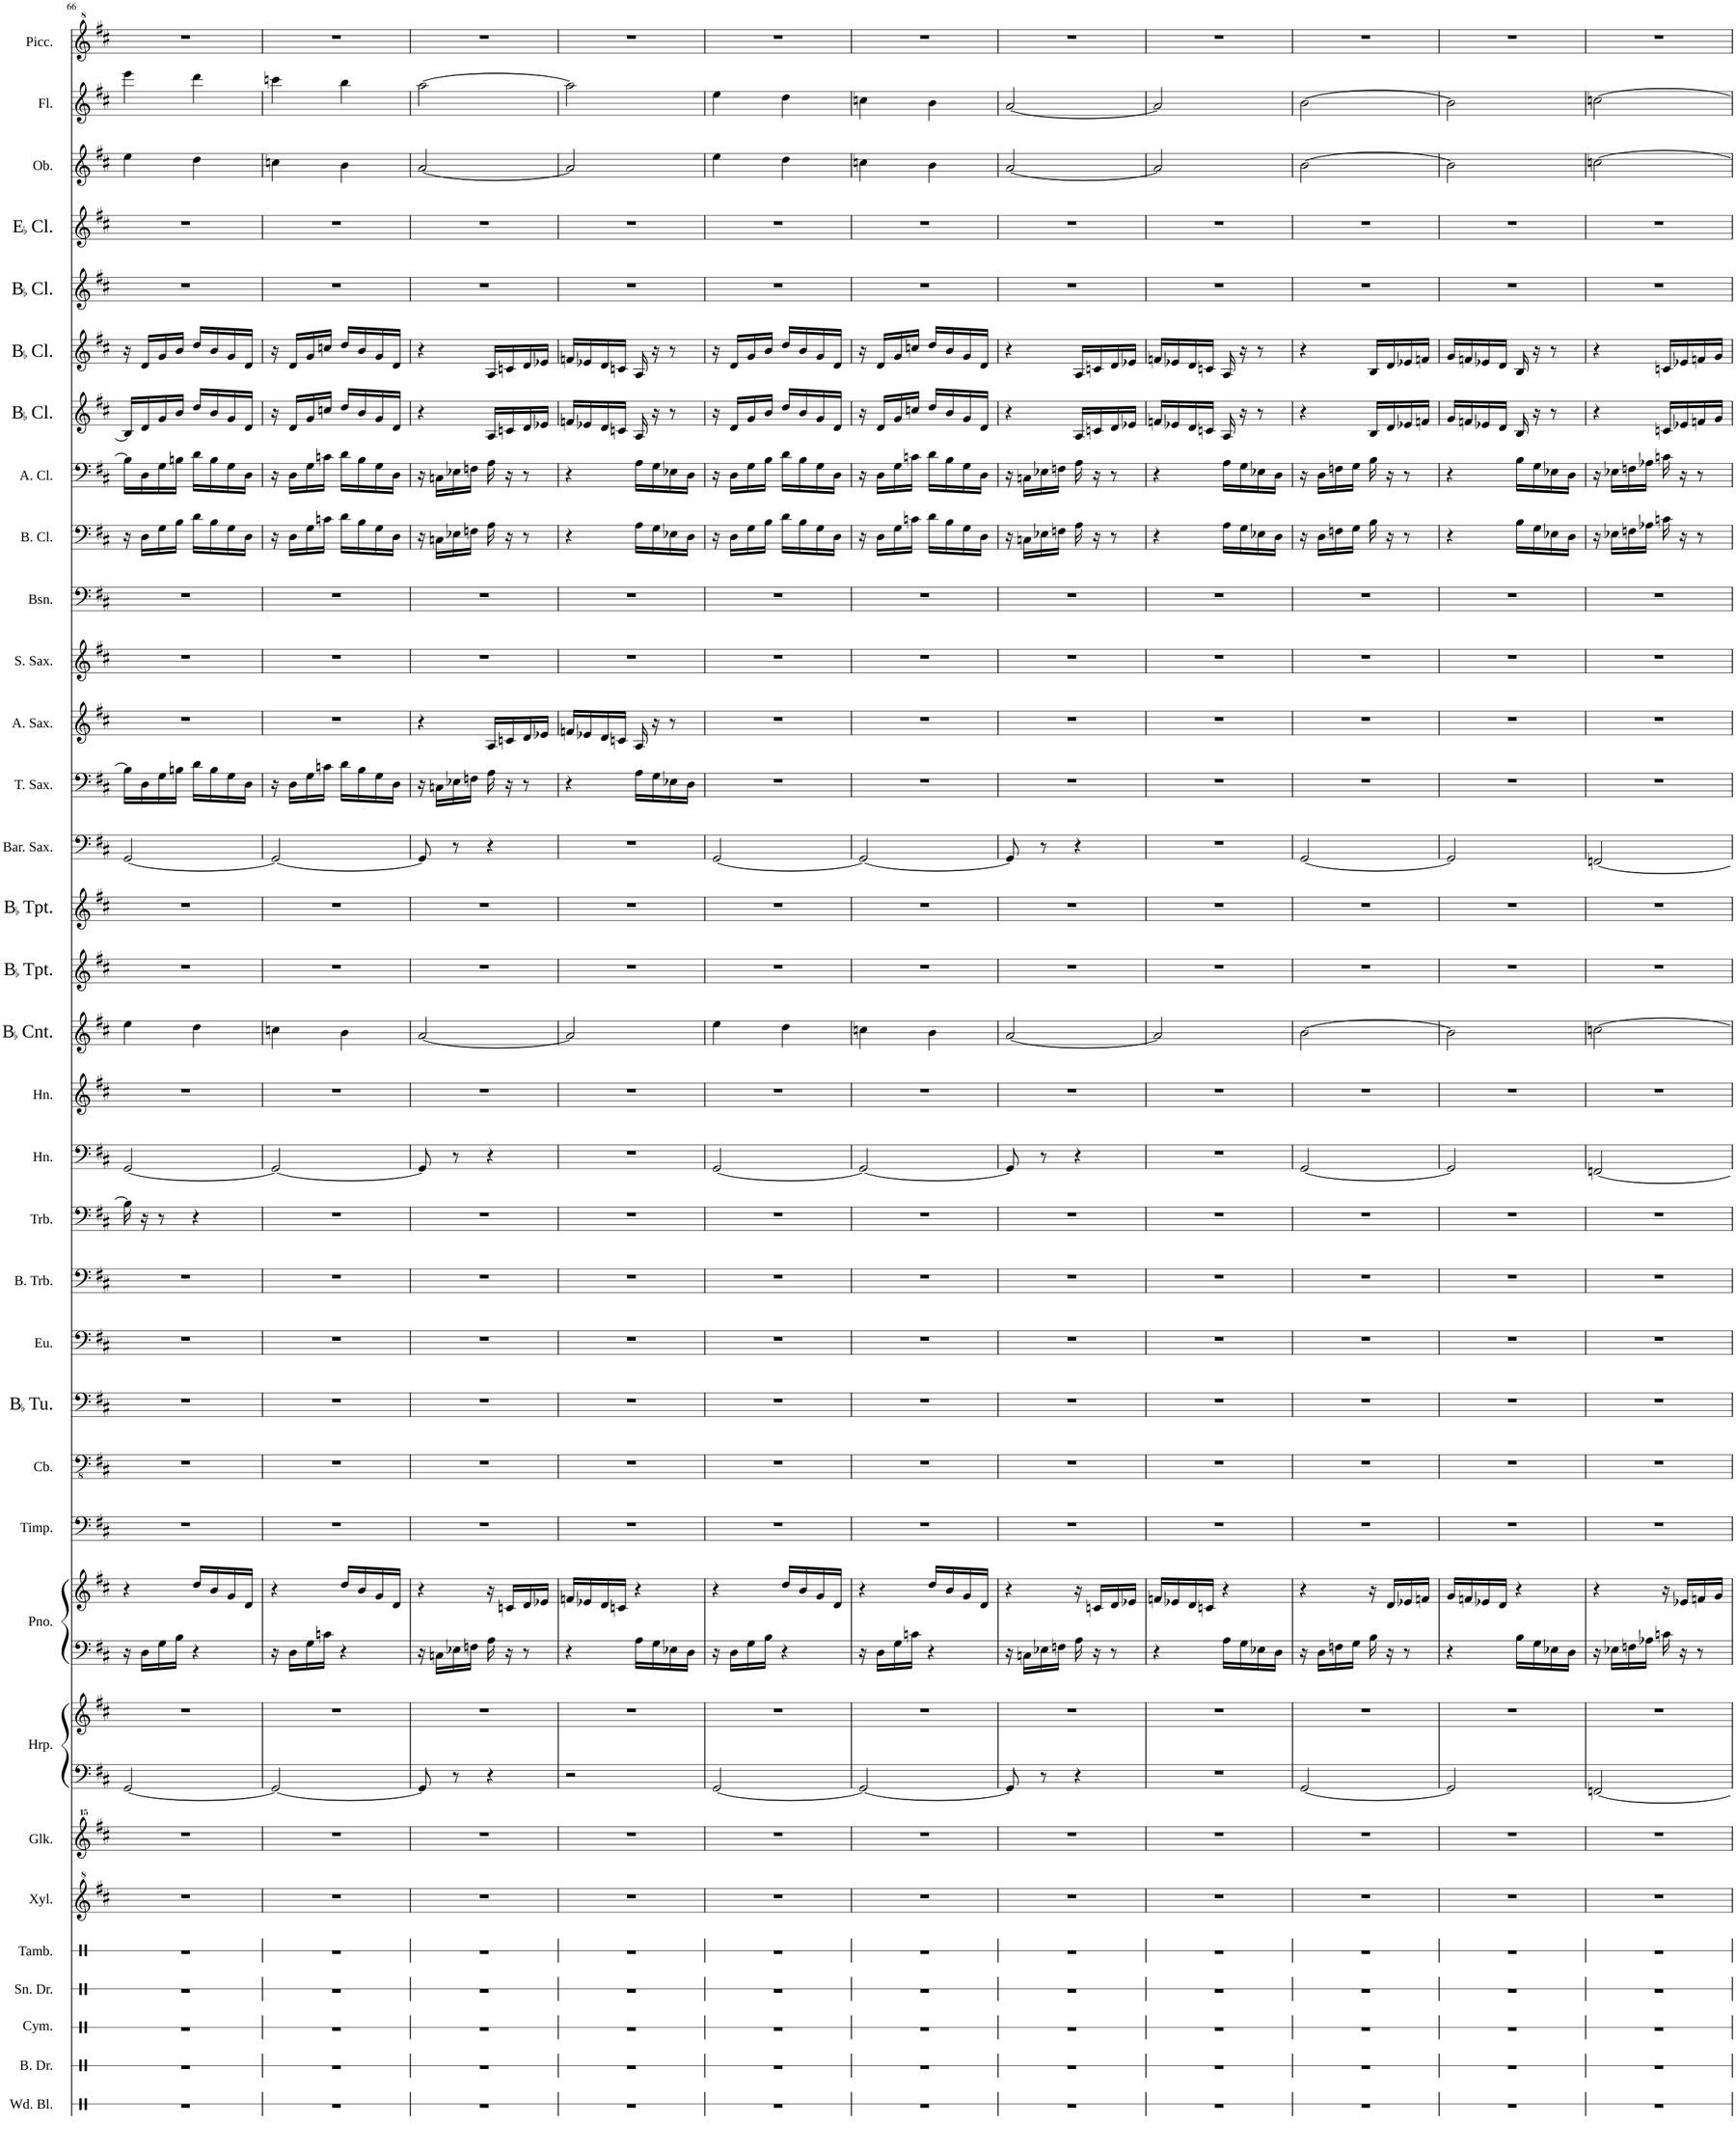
**kern	**kern	**kern	**kern	**kern	**kern	**kern	**kern	**kern	**kern	**kern	**kern	**kern	**kern	**kern	**kern	**kern	**kern	**kern	**kern	**kern	**kern	**kern	**kern	**kern	**kern	**kern	**kern	**kern	**kern	**kern	**kern	**kern	**kern	**kern	**kern
*part34	*part33	*part32	*part31	*part30	*part29	*part28	*part27	*part27	*part26	*part26	*part25	*part24	*part23	*part22	*part21	*part20	*part19	*part18	*part17	*part16	*part15	*part14	*part13	*part12	*part11	*part10	*part9	*part8	*part7	*part6	*part5	*part4	*part3	*part2	*part1
*staff36	*staff35	*staff34	*staff33	*staff32	*staff31	*staff30	*staff29	*staff28	*staff27	*staff26	*staff25	*staff24	*staff23	*staff22	*staff21	*staff20	*staff19	*staff18	*staff17	*staff16	*staff15	*staff14	*staff13	*staff12	*staff11	*staff10	*staff9	*staff8	*staff7	*staff6	*staff5	*staff4	*staff3	*staff2	*staff1
*I"Wood Blocks	*I"Bass Drum	*I"Cymbal	*I"Snare Drum	*I"Tambourine	*I"Xylophone	*I"Glockenspiel	*I"Harp	*	*I"Piano	*	*I"Timpani	*I"Double Bass	*I"BaccidentalFlat Tuba	*I"Euphonium	*I"Bass Trombone	*I"Trombone	*I"Horn	*I"Horn	*I"BaccidentalFlat Cornet	*I"BaccidentalFlat Trumpet	*I"BaccidentalFlat Trumpet	*I"Baritone Saxophone	*I"Tenor Saxophone	*I"Alto Saxophone	*I"Soprano Saxophone	*I"Bassoon	*I"Bass Clarinet	*I"Alto Clarinet	*I"BaccidentalFlat Clarinet	*I"BaccidentalFlat Clarinet	*I"BaccidentalFlat Clarinet	*I"EaccidentalFlat Clarinet	*I"Oboe	*I"Flute	*I"Piccolo
*I'Wd. Bl.	*I'B. Dr.	*I'Cym.	*I'Sn. Dr.	*I'Tamb.	*I'Xyl.	*I'Glk.	*I'Hrp.	*	*I'Pno.	*	*I'Timp.	*	*I'BaccidentalFlat Tu.	*I'Eu.	*I'B. Trb.	*I'Trb.	*I'Hn.	*I'Hn.	*I'BaccidentalFlat Cnt.	*I'BaccidentalFlat Tpt.	*I'BaccidentalFlat Tpt.	*I'Bar. Sax.	*I'T. Sax.	*I'A. Sax.	*I'S. Sax.	*I'Bsn.	*I'B. Cl.	*I'A. Cl.	*I'BaccidentalFlat Cl.	*I'BaccidentalFlat Cl.	*I'BaccidentalFlat Cl.	*I'EaccidentalFlat Cl.	*I'Ob.	*I'Fl.	*I'Picc.
!!LO:PB:g=z
*clefX	*clefX	*clefX	*clefX	*clefX	*clefG^2	*clefG^^2	*clefF4	*clefG2	*clefF4	*clefG2	*clefF4	*clefFv4	*clefF4	*clefF4	*clefF4	*clefF4	*clefF4	*clefG2	*clefG2	*clefG2	*clefG2	*clefF4	*clefF4	*clefG2	*clefG2	*clefF4	*clefF4	*clefF4	*clefG2	*clefG2	*clefG2	*clefG2	*clefG2	*clefG2	*clefG^2
*	*	*	*	*	*	*	*	*	*	*	*	*Trd7c12	*	*	*	*	*Trd4c7	*Trd4c7	*Trd1c2	*Trd1c2	*Trd1c2	*	*Trd8c14	*Trd5c9	*Trd5c9	*	*Trd8c14	*Trd1c2	*Trd1c2	*Trd1c2	*Trd1c2	*Trd-2c-3	*	*	*Trd-7c-12
*k[]	*k[]	*k[]	*k[]	*k[]	*k[f#c#]	*k[f#c#]	*k[f#c#]	*k[f#c#]	*k[f#c#]	*k[f#c#]	*k[f#c#]	*k[f#c#]	*k[f#c#]	*k[f#c#]	*k[f#c#]	*k[f#c#]	*k[f#c#]	*k[f#c#]	*k[f#c#]	*k[f#c#]	*k[f#c#]	*k[f#c#]	*k[f#c#]	*k[f#c#]	*k[f#c#]	*k[f#c#]	*k[f#c#]	*k[f#c#]	*k[f#c#]	*k[f#c#]	*k[f#c#]	*k[f#c#]	*k[f#c#]	*k[f#c#]	*k[f#c#]
*M2/4	*M2/4	*M2/4	*M2/4	*M2/4	*M2/4	*M2/4	*M2/4	*M2/4	*M2/4	*M2/4	*M2/4	*M2/4	*M2/4	*M2/4	*M2/4	*M2/4	*M2/4	*M2/4	*M2/4	*M2/4	*M2/4	*M2/4	*M2/4	*M2/4	*M2/4	*M2/4	*M2/4	*M2/4	*M2/4	*M2/4	*M2/4	*M2/4	*M2/4	*M2/4	*M2/4
=66	=66	=66	=66	=66	=66	=66	=66	=66	=66	=66	=66	=66	=66	=66	=66	=66	=66	=66	=66	=66	=66	=66	=66	=66	=66	=66	=66	=66	=66	=66	=66	=66	=66	=66	=66
2r	2r	2r	2r	2r	2r	2r	[2GG/	2r	16r	4r	2r	2r	2r	2r	2r	16B-\]	[2GG/	2r	4ee\	2r	2r	[2GG/	16B-\LL]	2r	2r	2r	16r	16B-\LL]	16B-/LL]	16r	2r	2r	4ee\	4eee\	2r
.	.	.	.	.	.	.	.	.	16D\LL	.	.	.	.	.	.	16r	.	.	.	.	.	.	16D\	.	.	.	16D\LL	16D\	16d/	16d/LL	.	.	.	.	.
.	.	.	.	.	.	.	.	.	16G\	.	.	.	.	.	.	8r	.	.	.	.	.	.	16G\	.	.	.	16G\	16G\	16g/	16g/	.	.	.	.	.
.	.	.	.	.	.	.	.	.	16B\JJ	.	.	.	.	.	.	.	.	.	.	.	.	.	16Bn\JJ	.	.	.	16B\JJ	16Bn\JJ	16b/JJ	16b/JJ	.	.	.	.	.
.	.	.	.	.	.	.	.	.	4r	16dd/LL	.	.	.	.	.	4r	.	.	4dd\	.	.	.	16d\LL	.	.	.	16d\LL	16d\LL	16dd/LL	16dd/LL	.	.	4dd\	4ddd\	.
.	.	.	.	.	.	.	.	.	.	16b/	.	.	.	.	.	.	.	.	.	.	.	.	16B\	.	.	.	16B\	16B\	16b/	16b/	.	.	.	.	.
.	.	.	.	.	.	.	.	.	.	16g/	.	.	.	.	.	.	.	.	.	.	.	.	16G\	.	.	.	16G\	16G\	16g/	16g/	.	.	.	.	.
.	.	.	.	.	.	.	.	.	.	16d/JJ	.	.	.	.	.	.	.	.	.	.	.	.	16D\JJ	.	.	.	16D\JJ	16D\JJ	16d/JJ	16d/JJ	.	.	.	.	.
=67	=67	=67	=67	=67	=67	=67	=67	=67	=67	=67	=67	=67	=67	=67	=67	=67	=67	=67	=67	=67	=67	=67	=67	=67	=67	=67	=67	=67	=67	=67	=67	=67	=67	=67	=67
2r	2r	2r	2r	2r	2r	2r	2GG/_	2r	16r	4r	2r	2r	2r	2r	2r	2r	2GG/_	2r	4ccn\	2r	2r	2GG/_	16r	2r	2r	2r	16r	16r	16r	16r	2r	2r	4ccn\	4cccn\	2r
.	.	.	.	.	.	.	.	.	16D\LL	.	.	.	.	.	.	.	.	.	.	.	.	.	16D\LL	.	.	.	16D\LL	16D\LL	16d/LL	16d/LL	.	.	.	.	.
.	.	.	.	.	.	.	.	.	16G\	.	.	.	.	.	.	.	.	.	.	.	.	.	16G\	.	.	.	16G\	16G\	16g/	16g/	.	.	.	.	.
.	.	.	.	.	.	.	.	.	16cn\JJ	.	.	.	.	.	.	.	.	.	.	.	.	.	16cn\JJ	.	.	.	16cn\JJ	16cn\JJ	16ccn/JJ	16ccn/JJ	.	.	.	.	.
.	.	.	.	.	.	.	.	.	4r	16dd/LL	.	.	.	.	.	.	.	.	4b\	.	.	.	16d\LL	.	.	.	16d\LL	16d\LL	16dd/LL	16dd/LL	.	.	4b\	4bb\	.
.	.	.	.	.	.	.	.	.	.	16b/	.	.	.	.	.	.	.	.	.	.	.	.	16B\	.	.	.	16B\	16B\	16b/	16b/	.	.	.	.	.
.	.	.	.	.	.	.	.	.	.	16g/	.	.	.	.	.	.	.	.	.	.	.	.	16G\	.	.	.	16G\	16G\	16g/	16g/	.	.	.	.	.
.	.	.	.	.	.	.	.	.	.	16d/JJ	.	.	.	.	.	.	.	.	.	.	.	.	16D\JJ	.	.	.	16D\JJ	16D\JJ	16d/JJ	16d/JJ	.	.	.	.	.
=68	=68	=68	=68	=68	=68	=68	=68	=68	=68	=68	=68	=68	=68	=68	=68	=68	=68	=68	=68	=68	=68	=68	=68	=68	=68	=68	=68	=68	=68	=68	=68	=68	=68	=68	=68
2r	2r	2r	2r	2r	2r	2r	8GG/]	2r	16r	4r	2r	2r	2r	2r	2r	2r	8GG/]	2r	[2a/	2r	2r	8GG/]	16r	4r	2r	2r	16r	16r	4r	4r	2r	2r	[2a/	[2aa\	2r
.	.	.	.	.	.	.	.	.	16Cn\LL	.	.	.	.	.	.	.	.	.	.	.	.	.	16Cn\LL	.	.	.	16Cn\LL	16Cn\LL	.	.	.	.	.	.	.
.	.	.	.	.	.	.	8r	.	16E-X\	.	.	.	.	.	.	.	8r	.	.	.	.	8r	16E-X\	.	.	.	16E-X\	16E-X\	.	.	.	.	.	.	.
.	.	.	.	.	.	.	.	.	16Fn\JJ	.	.	.	.	.	.	.	.	.	.	.	.	.	16Fn\JJ	.	.	.	16Fn\JJ	16Fn\JJ	.	.	.	.	.	.	.
.	.	.	.	.	.	.	4r	.	16A\	16r	.	.	.	.	.	.	4r	.	.	.	.	4r	16A\	16A/LL	.	.	16A\	16A\	16A/LL	16A/LL	.	.	.	.	.
.	.	.	.	.	.	.	.	.	16r	16cn/LL	.	.	.	.	.	.	.	.	.	.	.	.	16r	16cn/	.	.	16r	16r	16cn/	16cn/	.	.	.	.	.
.	.	.	.	.	.	.	.	.	8r	16d/	.	.	.	.	.	.	.	.	.	.	.	.	8r	16d/	.	.	8r	8r	16d/	16d/	.	.	.	.	.
.	.	.	.	.	.	.	.	.	.	16e-X/JJ	.	.	.	.	.	.	.	.	.	.	.	.	.	16e-X/JJ	.	.	.	.	16e-X/JJ	16e-X/JJ	.	.	.	.	.
=69	=69	=69	=69	=69	=69	=69	=69	=69	=69	=69	=69	=69	=69	=69	=69	=69	=69	=69	=69	=69	=69	=69	=69	=69	=69	=69	=69	=69	=69	=69	=69	=69	=69	=69	=69
2r	2r	2r	2r	2r	2r	2r	2r	2r	4r	16fn/LL	2r	2r	2r	2r	2r	2r	2r	2r	2a/]	2r	2r	2r	4r	16fn/LL	2r	2r	4r	4r	16fn/LL	16fn/LL	2r	2r	2a/]	2aa\]	2r
.	.	.	.	.	.	.	.	.	.	16e-X/	.	.	.	.	.	.	.	.	.	.	.	.	.	16e-X/	.	.	.	.	16e-X/	16e-X/	.	.	.	.	.
.	.	.	.	.	.	.	.	.	.	16d/	.	.	.	.	.	.	.	.	.	.	.	.	.	16d/	.	.	.	.	16d/	16d/	.	.	.	.	.
.	.	.	.	.	.	.	.	.	.	16cn/JJ	.	.	.	.	.	.	.	.	.	.	.	.	.	16cn/JJ	.	.	.	.	16cn/JJ	16cn/JJ	.	.	.	.	.
.	.	.	.	.	.	.	.	.	16A\LL	4r	.	.	.	.	.	.	.	.	.	.	.	.	16A\LL	16A/	.	.	16A\LL	16A\LL	16A/	16A/	.	.	.	.	.
.	.	.	.	.	.	.	.	.	16G\	.	.	.	.	.	.	.	.	.	.	.	.	.	16G\	16r	.	.	16G\	16G\	16r	16r	.	.	.	.	.
.	.	.	.	.	.	.	.	.	16E-X\	.	.	.	.	.	.	.	.	.	.	.	.	.	16E-X\	8r	.	.	16E-X\	16E-X\	8r	8r	.	.	.	.	.
.	.	.	.	.	.	.	.	.	16D\JJ	.	.	.	.	.	.	.	.	.	.	.	.	.	16D\JJ	.	.	.	16D\JJ	16D\JJ	.	.	.	.	.	.	.
=70	=70	=70	=70	=70	=70	=70	=70	=70	=70	=70	=70	=70	=70	=70	=70	=70	=70	=70	=70	=70	=70	=70	=70	=70	=70	=70	=70	=70	=70	=70	=70	=70	=70	=70	=70
2r	2r	2r	2r	2r	2r	2r	[2GG/	2r	16r	4r	2r	2r	2r	2r	2r	2r	[2GG/	2r	4ee\	2r	2r	[2GG/	2r	2r	2r	2r	16r	16r	16r	16r	2r	2r	4ee\	4ee\	2r
.	.	.	.	.	.	.	.	.	16D\LL	.	.	.	.	.	.	.	.	.	.	.	.	.	.	.	.	.	16D\LL	16D\LL	16d/LL	16d/LL	.	.	.	.	.
.	.	.	.	.	.	.	.	.	16G\	.	.	.	.	.	.	.	.	.	.	.	.	.	.	.	.	.	16G\	16G\	16g/	16g/	.	.	.	.	.
.	.	.	.	.	.	.	.	.	16B\JJ	.	.	.	.	.	.	.	.	.	.	.	.	.	.	.	.	.	16B\JJ	16B\JJ	16b/JJ	16b/JJ	.	.	.	.	.
.	.	.	.	.	.	.	.	.	4r	16dd/LL	.	.	.	.	.	.	.	.	4dd\	.	.	.	.	.	.	.	16d\LL	16d\LL	16dd/LL	16dd/LL	.	.	4dd\	4dd\	.
.	.	.	.	.	.	.	.	.	.	16b/	.	.	.	.	.	.	.	.	.	.	.	.	.	.	.	.	16B\	16B\	16b/	16b/	.	.	.	.	.
.	.	.	.	.	.	.	.	.	.	16g/	.	.	.	.	.	.	.	.	.	.	.	.	.	.	.	.	16G\	16G\	16g/	16g/	.	.	.	.	.
.	.	.	.	.	.	.	.	.	.	16d/JJ	.	.	.	.	.	.	.	.	.	.	.	.	.	.	.	.	16D\JJ	16D\JJ	16d/JJ	16d/JJ	.	.	.	.	.
=71	=71	=71	=71	=71	=71	=71	=71	=71	=71	=71	=71	=71	=71	=71	=71	=71	=71	=71	=71	=71	=71	=71	=71	=71	=71	=71	=71	=71	=71	=71	=71	=71	=71	=71	=71
2r	2r	2r	2r	2r	2r	2r	2GG/_	2r	16r	4r	2r	2r	2r	2r	2r	2r	2GG/_	2r	4ccn\	2r	2r	2GG/_	2r	2r	2r	2r	16r	16r	16r	16r	2r	2r	4ccn\	4ccn\	2r
.	.	.	.	.	.	.	.	.	16D\LL	.	.	.	.	.	.	.	.	.	.	.	.	.	.	.	.	.	16D\LL	16D\LL	16d/LL	16d/LL	.	.	.	.	.
.	.	.	.	.	.	.	.	.	16G\	.	.	.	.	.	.	.	.	.	.	.	.	.	.	.	.	.	16G\	16G\	16g/	16g/	.	.	.	.	.
.	.	.	.	.	.	.	.	.	16cn\JJ	.	.	.	.	.	.	.	.	.	.	.	.	.	.	.	.	.	16cn\JJ	16cn\JJ	16ccn/JJ	16ccn/JJ	.	.	.	.	.
.	.	.	.	.	.	.	.	.	4r	16dd/LL	.	.	.	.	.	.	.	.	4b\	.	.	.	.	.	.	.	16d\LL	16d\LL	16dd/LL	16dd/LL	.	.	4b\	4b\	.
.	.	.	.	.	.	.	.	.	.	16b/	.	.	.	.	.	.	.	.	.	.	.	.	.	.	.	.	16B\	16B\	16b/	16b/	.	.	.	.	.
.	.	.	.	.	.	.	.	.	.	16g/	.	.	.	.	.	.	.	.	.	.	.	.	.	.	.	.	16G\	16G\	16g/	16g/	.	.	.	.	.
.	.	.	.	.	.	.	.	.	.	16d/JJ	.	.	.	.	.	.	.	.	.	.	.	.	.	.	.	.	16D\JJ	16D\JJ	16d/JJ	16d/JJ	.	.	.	.	.
=72	=72	=72	=72	=72	=72	=72	=72	=72	=72	=72	=72	=72	=72	=72	=72	=72	=72	=72	=72	=72	=72	=72	=72	=72	=72	=72	=72	=72	=72	=72	=72	=72	=72	=72	=72
2r	2r	2r	2r	2r	2r	2r	8GG/]	2r	16r	4r	2r	2r	2r	2r	2r	2r	8GG/]	2r	[2a/	2r	2r	8GG/]	2r	2r	2r	2r	16r	16r	4r	4r	2r	2r	[2a/	[2a/	2r
.	.	.	.	.	.	.	.	.	16Cn\LL	.	.	.	.	.	.	.	.	.	.	.	.	.	.	.	.	.	16Cn\LL	16Cn\LL	.	.	.	.	.	.	.
.	.	.	.	.	.	.	8r	.	16E-X\	.	.	.	.	.	.	.	8r	.	.	.	.	8r	.	.	.	.	16E-X\	16E-X\	.	.	.	.	.	.	.
.	.	.	.	.	.	.	.	.	16Fn\JJ	.	.	.	.	.	.	.	.	.	.	.	.	.	.	.	.	.	16Fn\JJ	16Fn\JJ	.	.	.	.	.	.	.
.	.	.	.	.	.	.	4r	.	16A\	16r	.	.	.	.	.	.	4r	.	.	.	.	4r	.	.	.	.	16A\	16A\	16A/LL	16A/LL	.	.	.	.	.
.	.	.	.	.	.	.	.	.	16r	16cn/LL	.	.	.	.	.	.	.	.	.	.	.	.	.	.	.	.	16r	16r	16cn/	16cn/	.	.	.	.	.
.	.	.	.	.	.	.	.	.	8r	16d/	.	.	.	.	.	.	.	.	.	.	.	.	.	.	.	.	8r	8r	16d/	16d/	.	.	.	.	.
.	.	.	.	.	.	.	.	.	.	16e-X/JJ	.	.	.	.	.	.	.	.	.	.	.	.	.	.	.	.	.	.	16e-X/JJ	16e-X/JJ	.	.	.	.	.
=73	=73	=73	=73	=73	=73	=73	=73	=73	=73	=73	=73	=73	=73	=73	=73	=73	=73	=73	=73	=73	=73	=73	=73	=73	=73	=73	=73	=73	=73	=73	=73	=73	=73	=73	=73
2r	2r	2r	2r	2r	2r	2r	2r	2r	4r	16fn/LL	2r	2r	2r	2r	2r	2r	2r	2r	2a/]	2r	2r	2r	2r	2r	2r	2r	4r	4r	16fn/LL	16fn/LL	2r	2r	2a/]	2a/]	2r
.	.	.	.	.	.	.	.	.	.	16e-X/	.	.	.	.	.	.	.	.	.	.	.	.	.	.	.	.	.	.	16e-X/	16e-X/	.	.	.	.	.
.	.	.	.	.	.	.	.	.	.	16d/	.	.	.	.	.	.	.	.	.	.	.	.	.	.	.	.	.	.	16d/	16d/	.	.	.	.	.
.	.	.	.	.	.	.	.	.	.	16cn/JJ	.	.	.	.	.	.	.	.	.	.	.	.	.	.	.	.	.	.	16cn/JJ	16cn/JJ	.	.	.	.	.
.	.	.	.	.	.	.	.	.	16A\LL	4r	.	.	.	.	.	.	.	.	.	.	.	.	.	.	.	.	16A\LL	16A\LL	16A/	16A/	.	.	.	.	.
.	.	.	.	.	.	.	.	.	16G\	.	.	.	.	.	.	.	.	.	.	.	.	.	.	.	.	.	16G\	16G\	16r	16r	.	.	.	.	.
.	.	.	.	.	.	.	.	.	16E-X\	.	.	.	.	.	.	.	.	.	.	.	.	.	.	.	.	.	16E-X\	16E-X\	8r	8r	.	.	.	.	.
.	.	.	.	.	.	.	.	.	16D\JJ	.	.	.	.	.	.	.	.	.	.	.	.	.	.	.	.	.	16D\JJ	16D\JJ	.	.	.	.	.	.	.
=74	=74	=74	=74	=74	=74	=74	=74	=74	=74	=74	=74	=74	=74	=74	=74	=74	=74	=74	=74	=74	=74	=74	=74	=74	=74	=74	=74	=74	=74	=74	=74	=74	=74	=74	=74
2r	2r	2r	2r	2r	2r	2r	[2GG/	2r	16r	4r	2r	2r	2r	2r	2r	2r	[2GG/	2r	[2b\	2r	2r	[2GG/	2r	2r	2r	2r	16r	16r	4r	4r	2r	2r	[2b\	[2b\	2r
.	.	.	.	.	.	.	.	.	16D\LL	.	.	.	.	.	.	.	.	.	.	.	.	.	.	.	.	.	16D\LL	16D\LL	.	.	.	.	.	.	.
.	.	.	.	.	.	.	.	.	16Fn\	.	.	.	.	.	.	.	.	.	.	.	.	.	.	.	.	.	16Fn\	16Fn\	.	.	.	.	.	.	.
.	.	.	.	.	.	.	.	.	16G\JJ	.	.	.	.	.	.	.	.	.	.	.	.	.	.	.	.	.	16G\JJ	16G\JJ	.	.	.	.	.	.	.
.	.	.	.	.	.	.	.	.	16B\	16r	.	.	.	.	.	.	.	.	.	.	.	.	.	.	.	.	16B\	16B\	16B/LL	16B/LL	.	.	.	.	.
.	.	.	.	.	.	.	.	.	16r	16d/LL	.	.	.	.	.	.	.	.	.	.	.	.	.	.	.	.	16r	16r	16d/	16d/	.	.	.	.	.
.	.	.	.	.	.	.	.	.	8r	16e-X/	.	.	.	.	.	.	.	.	.	.	.	.	.	.	.	.	8r	8r	16e-X/	16e-X/	.	.	.	.	.
.	.	.	.	.	.	.	.	.	.	16fn/JJ	.	.	.	.	.	.	.	.	.	.	.	.	.	.	.	.	.	.	16fn/JJ	16fn/JJ	.	.	.	.	.
=75	=75	=75	=75	=75	=75	=75	=75	=75	=75	=75	=75	=75	=75	=75	=75	=75	=75	=75	=75	=75	=75	=75	=75	=75	=75	=75	=75	=75	=75	=75	=75	=75	=75	=75	=75
2r	2r	2r	2r	2r	2r	2r	2GG/]	2r	4r	16g/LL	2r	2r	2r	2r	2r	2r	2GG/]	2r	2b\]	2r	2r	2GG/]	2r	2r	2r	2r	4r	4r	16g/LL	16g/LL	2r	2r	2b\]	2b\]	2r
.	.	.	.	.	.	.	.	.	.	16fn/	.	.	.	.	.	.	.	.	.	.	.	.	.	.	.	.	.	.	16fn/	16fn/	.	.	.	.	.
.	.	.	.	.	.	.	.	.	.	16e-X/	.	.	.	.	.	.	.	.	.	.	.	.	.	.	.	.	.	.	16e-X/	16e-X/	.	.	.	.	.
.	.	.	.	.	.	.	.	.	.	16d/JJ	.	.	.	.	.	.	.	.	.	.	.	.	.	.	.	.	.	.	16d/JJ	16d/JJ	.	.	.	.	.
.	.	.	.	.	.	.	.	.	16B\LL	4r	.	.	.	.	.	.	.	.	.	.	.	.	.	.	.	.	16B\LL	16B\LL	16B/	16B/	.	.	.	.	.
.	.	.	.	.	.	.	.	.	16G\	.	.	.	.	.	.	.	.	.	.	.	.	.	.	.	.	.	16G\	16G\	16r	16r	.	.	.	.	.
.	.	.	.	.	.	.	.	.	16E-X\	.	.	.	.	.	.	.	.	.	.	.	.	.	.	.	.	.	16E-X\	16E-X\	8r	8r	.	.	.	.	.
.	.	.	.	.	.	.	.	.	16D\JJ	.	.	.	.	.	.	.	.	.	.	.	.	.	.	.	.	.	16D\JJ	16D\JJ	.	.	.	.	.	.	.
=76	=76	=76	=76	=76	=76	=76	=76	=76	=76	=76	=76	=76	=76	=76	=76	=76	=76	=76	=76	=76	=76	=76	=76	=76	=76	=76	=76	=76	=76	=76	=76	=76	=76	=76	=76
2r	2r	2r	2r	2r	2r	2r	[2FFn/	2r	16r	4r	2r	2r	2r	2r	2r	2r	[2FFn/	2r	[2ccn\	2r	2r	[2FFn/	2r	2r	2r	2r	16r	16r	4r	4r	2r	2r	[2ccn\	[2ccn\	2r
.	.	.	.	.	.	.	.	.	16E-X\LL	.	.	.	.	.	.	.	.	.	.	.	.	.	.	.	.	.	16E-X\LL	16E-X\LL	.	.	.	.	.	.	.
.	.	.	.	.	.	.	.	.	16Fn\	.	.	.	.	.	.	.	.	.	.	.	.	.	.	.	.	.	16Fn\	16Fn\	.	.	.	.	.	.	.
.	.	.	.	.	.	.	.	.	16A-X\JJ	.	.	.	.	.	.	.	.	.	.	.	.	.	.	.	.	.	16A-X\JJ	16A-X\JJ	.	.	.	.	.	.	.
.	.	.	.	.	.	.	.	.	16cn\	16r	.	.	.	.	.	.	.	.	.	.	.	.	.	.	.	.	16cn\	16cn\	16cn/LL	16cn/LL	.	.	.	.	.
.	.	.	.	.	.	.	.	.	16r	16e-X/LL	.	.	.	.	.	.	.	.	.	.	.	.	.	.	.	.	16r	16r	16e-X/	16e-X/	.	.	.	.	.
.	.	.	.	.	.	.	.	.	8r	16fn/	.	.	.	.	.	.	.	.	.	.	.	.	.	.	.	.	8r	8r	16fn/	16fn/	.	.	.	.	.
.	.	.	.	.	.	.	.	.	.	16g/JJ	.	.	.	.	.	.	.	.	.	.	.	.	.	.	.	.	.	.	16g/JJ	16g/JJ	.	.	.	.	.
=	=	=	=	=	=	=	=	=	=	=	=	=	=	=	=	=	=	=	=	=	=	=	=	=	=	=	=	=	=	=	=	=	=	=	=
*-	*-	*-	*-	*-	*-	*-	*-	*-	*-	*-	*-	*-	*-	*-	*-	*-	*-	*-	*-	*-	*-	*-	*-	*-	*-	*-	*-	*-	*-	*-	*-	*-	*-	*-	*-
